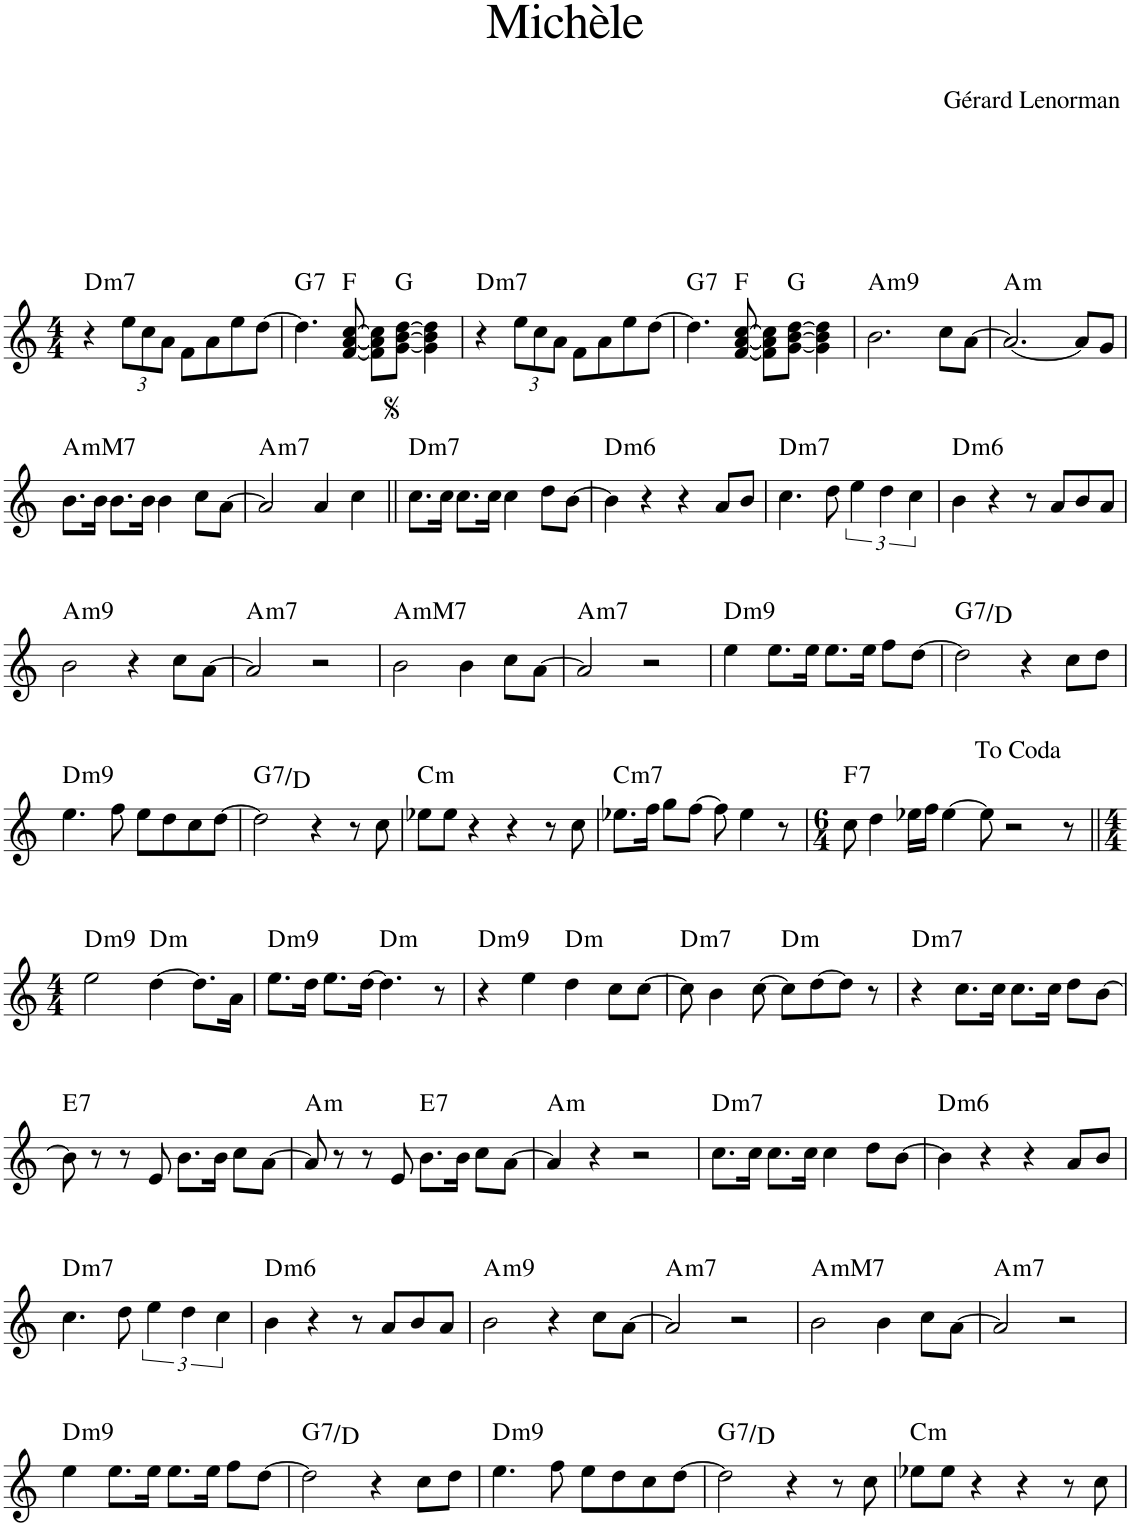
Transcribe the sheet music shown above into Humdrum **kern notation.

**kern	**harte
*part1	*part1
*staff1	*
*I"Piano	*
*I'Pno.	*
*clefG2	*
*k[]	*
*M4/4	*
=1	=1
!	!LO:H:kt=m7
4r	D:min7
*Xbrackettup	*
12ee\L	.
12cc\	.
12a\J	.
8f\L	.
8a\	.
8ee\	.
[8dd\J	.
=2	=2
!	!LO:H:kt=7
4.dd\]	G:7
[8f/ [8a/ [8cc/	F:maj
8f\] 8a\] 8cc\]L	.
[8g\ [8b\ [8dd\J	G:maj
4g\] 4b\] 4dd\]	.
=3	=3
!	!LO:H:kt=m7
4r	D:min7
12ee\L	.
12cc\	.
12a\J	.
8f\L	.
8a\	.
8ee\	.
[8dd\J	.
=4	=4
!	!LO:H:kt=7
4.dd\]	G:7
[8f/ [8a/ [8cc/	F:maj
8f\] 8a\] 8cc\]L	.
[8g\ [8b\ [8dd\J	G:maj
4g\] 4b\] 4dd\]	.
=5	=5
!	!LO:H:kt=m9
2.b\	A:min9
8cc\L	.
[8a\J	.
=6	=6
!	!LO:H:kt=m
2.a/_	A:min
8a/L]	.
8g/J	.
!!LO:LB:g=z
=7	=7
!	!LO:H:kt=mM7
8.b\L	A:minmaj7
16b\Jk	.
8.b\L	.
16b\Jk	.
4b\	.
8cc\L	.
[8a\J	.
=8	=8
!	!LO:H:kt=m7
2a/]	A:min7
4a/	.
4cc\	.
=9||	=9||
!	!LO:H:kt=m7
8.cc\L	D:min7
16cc\Jk	.
8.cc\L	.
16cc\Jk	.
4cc\	.
8dd\L	.
[8b\J	.
=10	=10
!	!LO:H:kt=m6
4b\]	D:min6
4r	.
4r	.
8a/L	.
8b/J	.
=11	=11
!	!LO:H:kt=m7
4.cc\	D:min7
8dd\	.
*brackettup	*
6ee\	.
6dd\	.
6cc\	.
=12	=12
!	!LO:H:kt=m6
4b\	D:min6
4r	.
8r	.
8a/L	.
8b/	.
8a/J	.
!!LO:LB:g=z
=13	=13
!	!LO:H:kt=m9
2b\	A:min9
4r	.
8cc\L	.
[8a\J	.
=14	=14
!	!LO:H:kt=m7
2a/]	A:min7
2r	.
=15	=15
!	!LO:H:kt=mM7
2b\	A:minmaj7
4b\	.
8cc\L	.
[8a\J	.
=16	=16
!	!LO:H:kt=m7
2a/]	A:min7
2r	.
=17	=17
!	!LO:H:kt=m9
4ee\	D:min9
8.ee\L	.
16ee\Jk	.
8.ee\L	.
16ee\Jk	.
8ff\L	.
[8dd\J	.
=18	=18
!	!LO:H:kt=7
2dd\]	G:7/5
4r	.
8cc\L	.
8dd\J	.
!!LO:LB:g=z
=19	=19
!	!LO:H:kt=m9
4.ee\	D:min9
8ff\	.
8ee\L	.
8dd\	.
8cc\	.
[8dd\J	.
=20	=20
!	!LO:H:kt=7
2dd\]	G:7/5
4r	.
8r	.
8cc\	.
=21	=21
!	!LO:H:kt=m
8ee-X\L	C:min
8ee-\J	.
4r	.
4r	.
8r	.
8cc\	.
=22	=22
!	!LO:H:kt=m7
8.ee-X\L	C:min7
16ff\Jk	.
8gg\L	.
[8ff\J	.
8ff\]	.
4ee-\	.
8r	.
=23	=23
*M6/4	*
!	!LO:H:kt=7
8cc\	F:7
4dd\	.
16ee-X\LL	.
16ff\JJ	.
[4ee-\	.
8ee-\]	.
2r	.
8r	.
!!LO:LB:g=z
=24||	=24||
*M4/4	*
!	!LO:H:kt=m9
2ee\	D:min9
!	!LO:H:kt=m
[4dd\	D:min
8.dd\L]	.
16a\Jk	.
=25	=25
!	!LO:H:kt=m9
8.ee\L	D:min9
16dd\Jk	.
8.ee\L	.
[16dd\Jk	.
!	!LO:H:kt=m
4.dd\]	D:min
8r	.
=26	=26
!	!LO:H:kt=m9
4r	D:min9
4ee\	.
!	!LO:H:kt=m
4dd\	D:min
8cc\L	.
[8cc\J	.
=27	=27
!	!LO:H:kt=m7
8cc\]	D:min7
4b\	.
[8cc\	.
!	!LO:H:kt=m
8cc\L]	D:min
[8dd\	.
8dd\J]	.
8r	.
=28	=28
!	!LO:H:kt=m7
4r	D:min7
8.cc\L	.
16cc\Jk	.
8.cc\L	.
16cc\Jk	.
8dd\L	.
[8b\J	.
!!LO:LB:g=z
=29	=29
!	!LO:H:kt=7
8b\]	E:7
8r	.
8r	.
8e/	.
8.b\L	.
16b\Jk	.
8cc\L	.
[8a\J	.
=30	=30
!	!LO:H:kt=m
8a/]	A:min
8r	.
8r	.
8e/	.
!	!LO:H:kt=7
8.b\L	E:7
16b\Jk	.
8cc\L	.
[8a\J	.
=31	=31
!	!LO:H:kt=m
4a/]	A:min
4r	.
2r	.
=32	=32
!	!LO:H:kt=m7
8.cc\L	D:min7
16cc\Jk	.
8.cc\L	.
16cc\Jk	.
4cc\	.
8dd\L	.
[8b\J	.
=33	=33
!	!LO:H:kt=m6
4b\]	D:min6
4r	.
4r	.
8a/L	.
8b/J	.
!!LO:LB:g=z
=34	=34
!	!LO:H:kt=m7
4.cc\	D:min7
8dd\	.
6ee\	.
6dd\	.
6cc\	.
=35	=35
!	!LO:H:kt=m6
4b\	D:min6
4r	.
8r	.
8a/L	.
8b/	.
8a/J	.
=36	=36
!	!LO:H:kt=m9
2b\	A:min9
4r	.
8cc\L	.
[8a\J	.
=37	=37
!	!LO:H:kt=m7
2a/]	A:min7
2r	.
=38	=38
!	!LO:H:kt=mM7
2b\	A:minmaj7
4b\	.
8cc\L	.
[8a\J	.
=39	=39
!	!LO:H:kt=m7
2a/]	A:min7
2r	.
!!LO:LB:g=z
=40	=40
!	!LO:H:kt=m9
4ee\	D:min9
8.ee\L	.
16ee\Jk	.
8.ee\L	.
16ee\Jk	.
8ff\L	.
[8dd\J	.
=41	=41
!	!LO:H:kt=7
2dd\]	G:7/5
4r	.
8cc\L	.
8dd\J	.
=42	=42
!	!LO:H:kt=m9
4.ee\	D:min9
8ff\	.
8ee\L	.
8dd\	.
8cc\	.
[8dd\J	.
=43	=43
!	!LO:H:kt=7
2dd\]	G:7/5
4r	.
8r	.
8cc\	.
=44	=44
!	!LO:H:kt=m
8ee-X\L	C:min
8ee-\J	.
4r	.
4r	.
8r	.
8cc\	.
=	=
*-	*-
